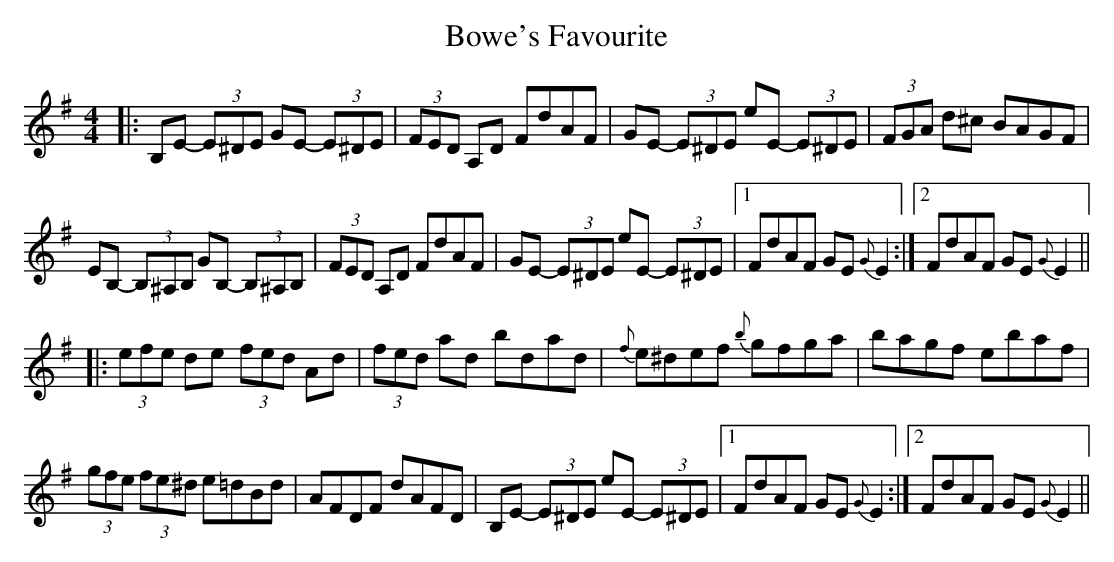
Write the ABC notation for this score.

X:1
T: Bowe's Favourite
M: 4/4
L: 1/8
K: Gmaj
|:B,E- (3E^DE GE- (3E^DE | (3FED A,D FdAF | GE- (3E^DE eE- (3E^DE | (3FGA d^c BAGF |
EB,- (3B,^A,B, GB, -(3B,^A,B, | (3FED A,D FdAF | GE- (3E^DE eE- (3 E^DE |1 FdAF GE{G}E2 :|2 FdAF GE{G}E2 ||
|:(3efe de (3fed Ad | (3fed ad bdad | {f}e^def {b}gfga | bagf ebaf |
(3gfe (3fe^d e=dBd | AFDF dAFD | B,E- (3E^DE eE -(3E^DE |1 FdAF GE{G}E2 :|2 FdAF GE{G}E2 ||
